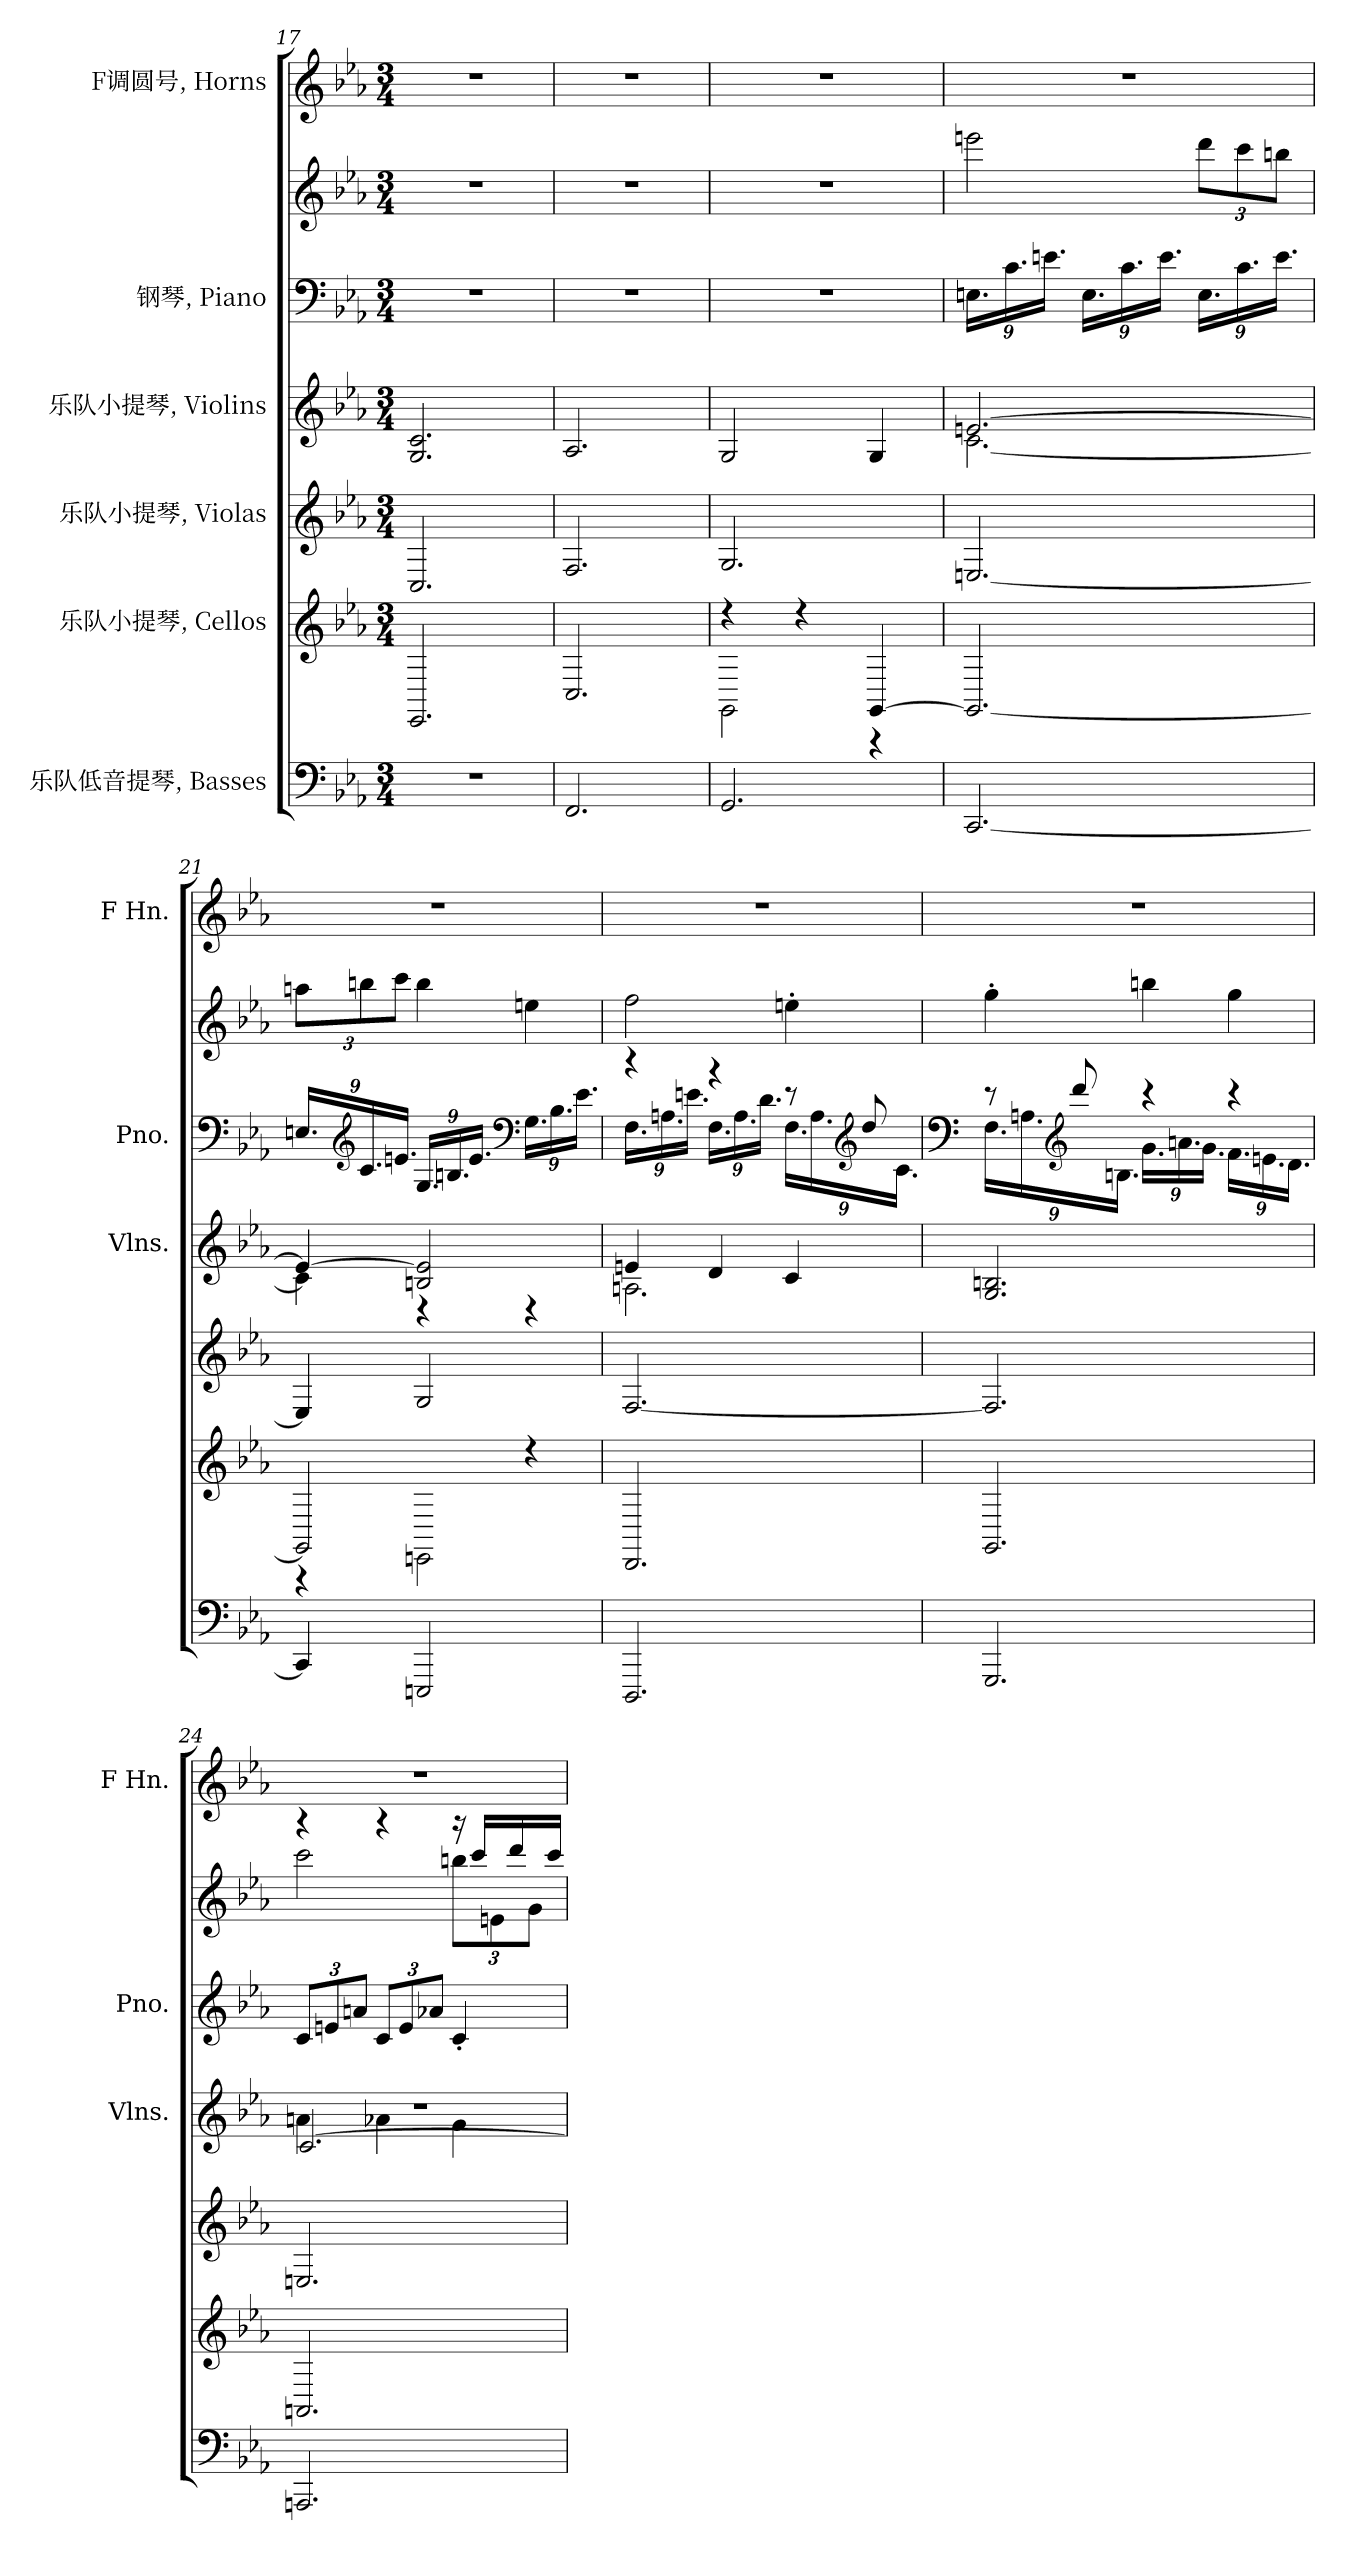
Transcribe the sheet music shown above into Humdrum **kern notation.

**kern	**kern	**kern	**kern	**kern	**kern	**kern
*part6	*part5	*part4	*part3	*part2	*part2	*part1
*staff7	*staff6	*staff5	*staff4	*staff3	*staff2	*staff1
*I"乐队低音提琴, Basses	*I"乐队小提琴, Cellos	*I"乐队小提琴, Violas	*I"乐队小提琴, Violins	*I"钢琴, Piano	*	*I"F调圆号, Horns
*	*	*	*I'Vlns.	*I'Pno.	*	*I'F Hn.
*clefF4	*clefG2	*clefG2	*clefG2	*clefF4	*clefG2	*clefG2
*ITrd7c12	*	*	*	*	*	*ITrd4c7
*k[b-e-a-]	*k[b-e-a-]	*k[b-e-a-]	*k[b-e-a-]	*k[b-e-a-]	*k[b-e-a-]	*k[b-e-a-d-]
*M3/4	*M3/4	*M3/4	*M3/4	*M3/4	*M3/4	*M3/4
=17	=17	=17	=17	=17	=17	=17
2.r	2.EE-/	2.C/	2.G/ 2.c/	2.r	2.r	2.r
=18	=18	=18	=18	=18	=18	=18
2.FFF/	2.C/	2.F/	2.A-/	2.r	2.r	2.r
=19	=19	=19	=19	=19	=19	=19
*	*^	*	*	*	*	*
2.GGG/	4r	2GG\	2.G/	2G/	2.r	2.r	2.r
.	4r	.	.	.	.	.	.
.	[4GG/	4r	.	4G/	.	.	.
*	*v	*v	*	*	*	*	*
=20	=20	=20	=20	=20	=20	=20
*	*	*	*^	*	*	*
*	*	*	*	*	*Xbrackettup	*	*
[2.CCC/	2.GG/_	[2.En/	[2.en/	[2.c\	18.En\LL	2eeen\	2.r
.	.	.	.	.	18.c\	.	.
.	.	.	.	.	18.en\JJ	.	.
.	.	.	.	.	18.E\LL	.	.
.	.	.	.	.	18.c\	.	.
.	.	.	.	.	18.e\JJ	.	.
*	*	*	*	*	*	*Xbrackettup	*
.	.	.	.	.	18.E\LL	12ddd\L	.
.	.	.	.	.	18.c\	12ccc\	.
.	.	.	.	.	18.e\JJ	12bbn\J	.
!!LO:PB:g=z
=21	=21	=21	=21	=21	=21	=21	=21
*	*^	*	*	*	*	*	*
4CCC/]	2GG/]	4r	4E/]	4e/_	4c\]	18.En/LL	12aan\L	2.r
*	*	*	*	*	*	*clefG2	*	*
.	.	.	.	.	.	18.c/	12bbn\	.
.	.	.	.	.	.	18.en/JJ	12ccc\J	.
2EEEEn/	.	2EEn\	2G/	2Bn/ 2e/]	4r	18.G/LL	4bb\	.
.	.	.	.	.	.	18.Bn/	.	.
.	.	.	.	.	.	18.e/JJ	.	.
*	*	*	*	*	*	*clefF4	*	*
.	4r	.	.	.	4r	18.G\LL	4een\	.
.	.	.	.	.	.	18.B\	.	.
.	.	.	.	.	.	18.e\JJ	.	.
*	*v	*v	*	*	*	*	*	*
=22	=22	=22	=22	=22	=22	=22	=22
*	*	*	*	*	*^	*	*
2.DDDD/	2.DD/	[2.F/	4en/	2.An\	4r	18.F\LL	2ff\	2.r
.	.	.	.	.	.	18.An\	.	.
.	.	.	.	.	.	18.en\JJ	.	.
.	.	.	4d/	.	4r	18.F\LL	.	.
.	.	.	.	.	.	18.A\	.	.
.	.	.	.	.	.	18.d\JJ	.	.
.	.	.	4c/	.	8r	18.F\LL	4een'\	.
.	.	.	.	.	.	18.A\	.	.
*	*	*	*	*	*clefG2	*	*	*
.	.	.	.	.	8dd/	.	.	.
.	.	.	.	.	.	18.c\JJ	.	.
*	*	*	*v	*v	*	*	*	*
!!LO:PB:g=z
=23	=23	=23	=23	=23	=23	=23	=23
*	*	*	*	*clefF4	*	*	*
2.GGGG/	2.GG/	2.F/]	2.G/ 2.Bn/	8r	18.F\LL	4gg'\	2.r
.	.	.	.	.	18.An\	.	.
*	*	*	*	*clefG2	*	*	*
.	.	.	.	8ddd/	.	.	.
.	.	.	.	.	18.Bn\JJ	.	.
.	.	.	.	4r	18.g\LL	4bbn\	.
.	.	.	.	.	18.an\	.	.
.	.	.	.	.	18.g\JJ	.	.
.	.	.	.	4r	18.f\LL	4gg\	.
.	.	.	.	.	18.en\	.	.
.	.	.	.	.	18.d\JJ	.	.
*	*	*	*	*v	*v	*	*
=24	=24	=24	=24	=24	=24	=24
*	*	*	*^	*	*^	*
*	*	*	*	*^	*	*	*	*
2.AAAAn/	2.AAn/	2.En/	2.r	4an\	[2.c/	12c/L	4r	2ccc\	2.r
.	.	.	.	.	.	12en/	.	.	.
.	.	.	.	.	.	12an/J	.	.	.
.	.	.	.	4a-X\	.	12c/L	4r	.	.
.	.	.	.	.	.	12e/	.	.	.
.	.	.	.	.	.	12a-X/J	.	.	.
.	.	.	.	4g\	.	4c'/	16r	12bbn\L	.
.	.	.	.	.	.	.	16ccc/LL	.	.
.	.	.	.	.	.	.	.	12en\	.
.	.	.	.	.	.	.	16ddd/	.	.
.	.	.	.	.	.	.	.	12g\J	.
.	.	.	.	.	.	.	16ccc/JJ	.	.
*	*	*	*v	*v	*v	*	*v	*v	*
=	=	=	=	=	=	=
*-	*-	*-	*-	*-	*-	*-
